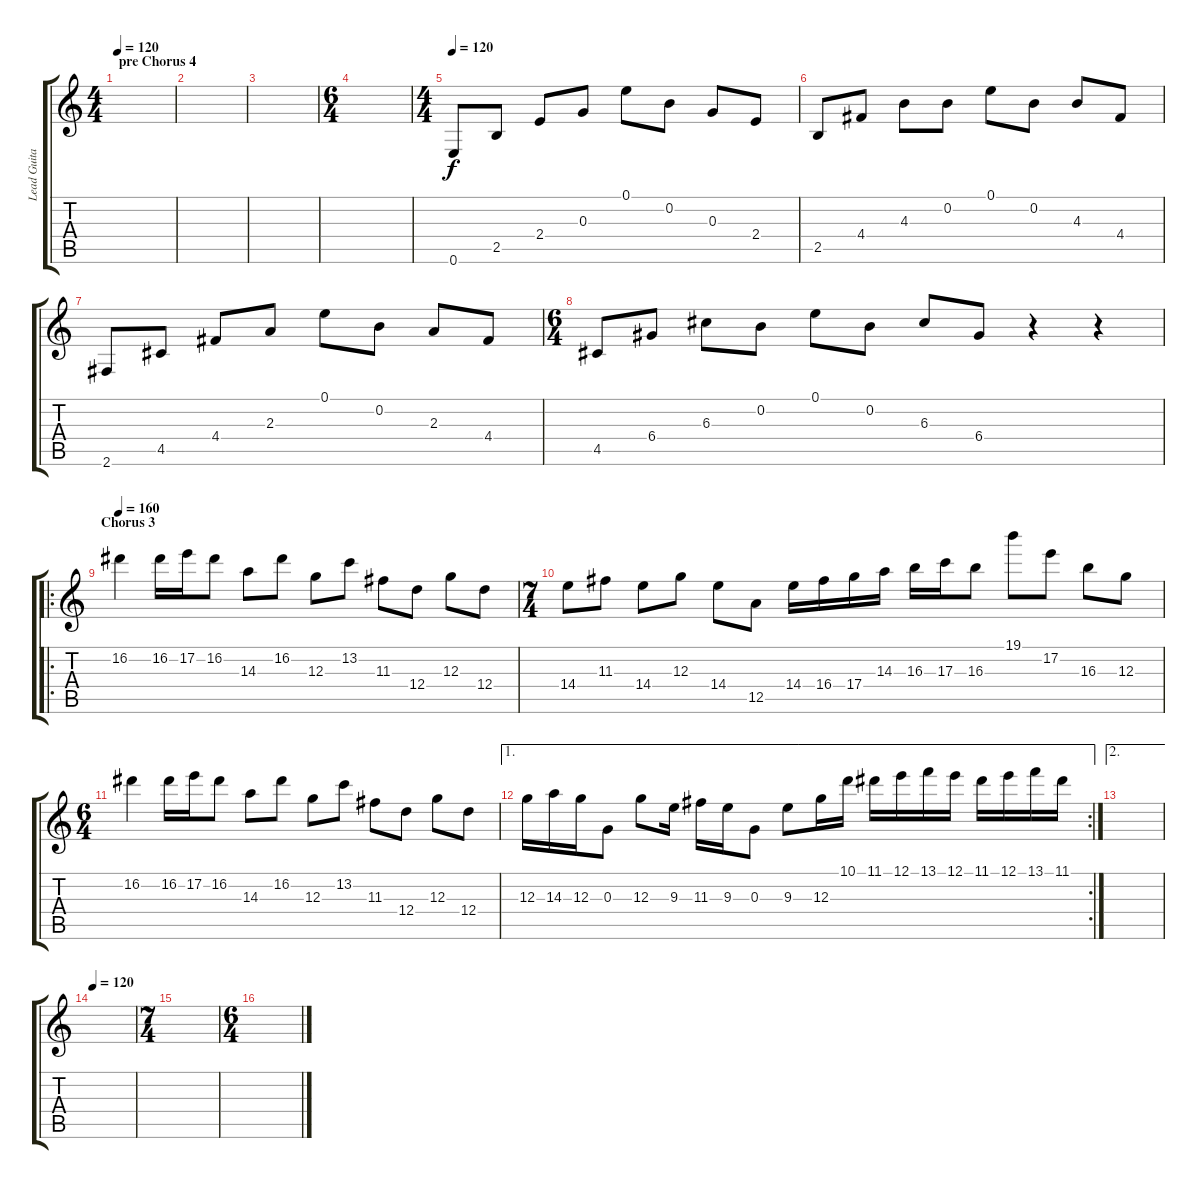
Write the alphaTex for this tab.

\track ("Lead Guitar Harmonies" "Lead Guita") {instrument distortionguitar}
\staff {score tabs}
\tuning (E4 B3 G3 D3 A2 E2) {hide}
\ts (4 4)
\section ("" "pre Chorus 4")
\tempo 120
\clef g2
\ks c
|
|
|
\ts (6 4)
|
\ts (4 4)
\tempo 120
0.6.8{instrument acousticguitarnylon} 2.5.8 2.4.8 0.3.8 0.1.8 0.2.8 0.3.8 2.4.8 |
2.5.8 4.4.8 4.3.8 0.2.8 0.1.8 0.2.8 4.3.8 4.4.8 |
2.6.8 4.5.8 4.4.8 2.3.8 0.1.8 0.2.8 2.3.8 4.4.8 |
\ts (6 4)
4.5.8 6.4.8 6.3.8 0.2.8 0.1.8 0.2.8 6.3.8 6.4.8 r.4 r.4 |
\ro
\section ("" "Chorus 3")
\tempo 160
16.2.4{instrument distortionguitar} 16.2.16 17.2.16 16.2.8 14.3.8 16.2.8 12.3.8 13.2.8 11.3.8 12.4.8 12.3.8 12.4.8 |
\ts (7 4)
14.4.8 11.3.8 14.4.8 12.3.8 14.4.8 12.5.8 14.4.16 16.4.16 17.4.16 14.3.16 16.3.16 17.3.16 16.3.8 19.1.8 17.2.8 16.3.8 12.3.8 |
\ts (6 4)
16.2.4 16.2.16 17.2.16 16.2.8 14.3.8 16.2.8 12.3.8 13.2.8 11.3.8 12.4.8 12.3.8 12.4.8 |
\ae 1
\rc 2
12.3.16 14.3.16 12.3.16 0.3.8 12.3.8 9.3.16 11.3.16 9.3.16 0.3.8 9.3.8 12.3.16 10.1.16 11.1.16 12.1.16 13.1.16 12.1.16 11.1.16 12.1.16 13.1.16 11.1.16 |
\ae 2
|
\tempo 120
|
\ts (7 4)
|
\ts (6 4)
